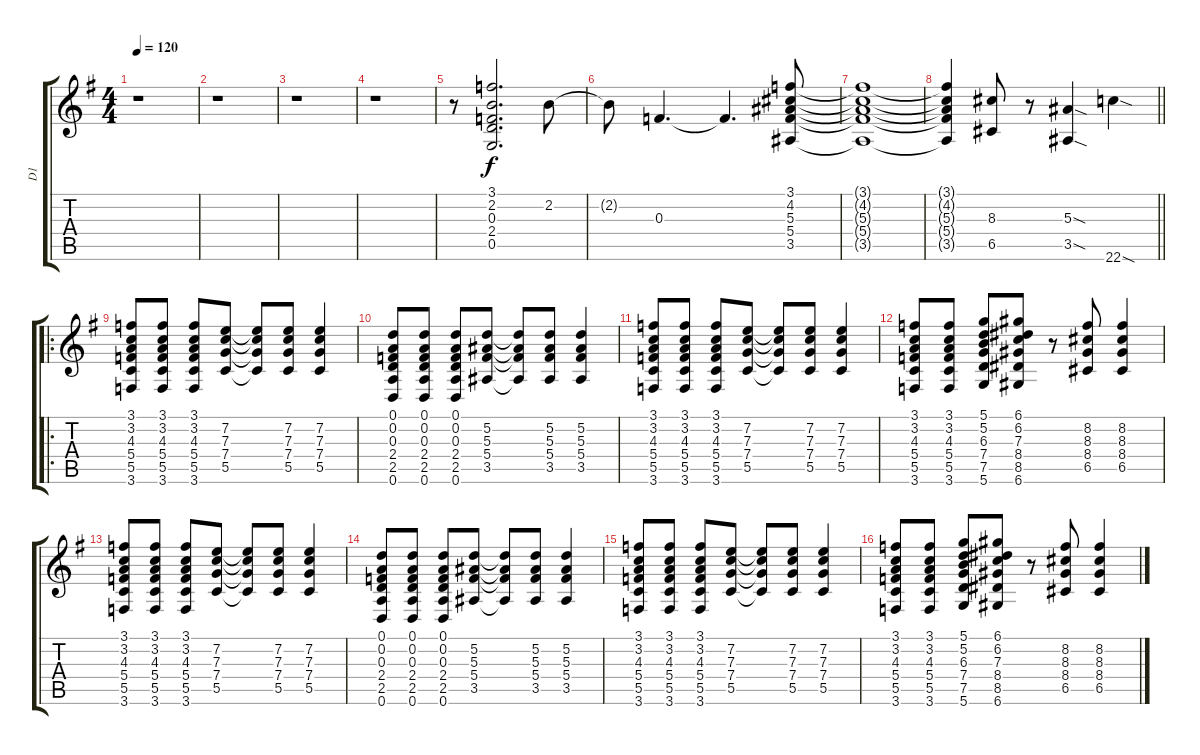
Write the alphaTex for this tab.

\track ("D1" "D1") {instrument distortionguitar}
\staff {score tabs}
\tuning (D4 A3 F3 C3 G2 D2) {hide}
\ts (4 4)
\tempo 120
\clef g2
\ks g
r.1{dy f} |
r.1 |
r.1 |
r.1 |
r.8 (3.1 2.2 0.3 2.4 0.5).2{d} 2.2.8 |
2.2{t}.8 0.3.4{d} 0.3{t}.4{d} (3.1 4.2 5.3 5.4 3.5).8 |
(3.1{t} 4.2{t} 5.3{t} 5.4{t} 3.5{t}).1 |
\barLineRight lightlight
(3.1{t} 4.2{t} 5.3{t} 5.4{t} 3.5{t}).4 (8.3 6.5).8 r.8 (5.3{sod} 3.5{sod}).4 22.6{sod}.4 |
\ro
\section ("" " ")
(3.1 3.2 4.3 5.4 5.5 3.6).8 (3.1 3.2 4.3 5.4 5.5 3.6).8 (3.1 3.2 4.3 5.4 5.5 3.6).8 (7.2 7.3 7.4 5.5).8 (7.2{t} 7.3{t} 7.4{t} 5.5{t}).8 (7.2 7.3 7.4 5.5).8 (7.2 7.3 7.4 5.5).4 |
(0.1 0.2 0.3 2.4 2.5 0.6).8 (0.1 0.2 0.3 2.4 2.5 0.6).8 (0.1 0.2 0.3 2.4 2.5 0.6).8 (5.2 5.3 5.4 3.5).8 (5.2{t} 5.3{t} 5.4{t} 3.5{t}).8 (5.2 5.3 5.4 3.5).8 (5.2 5.3 5.4 3.5).4 |
(3.1 3.2 4.3 5.4 5.5 3.6).8 (3.1 3.2 4.3 5.4 5.5 3.6).8 (3.1 3.2 4.3 5.4 5.5 3.6).8 (7.2 7.3 7.4 5.5).8 (7.2{t} 7.3{t} 7.4{t} 5.5{t}).8 (7.2 7.3 7.4 5.5).8 (7.2 7.3 7.4 5.5).4 |
(3.1 3.2 4.3 5.4 5.5 3.6).8 (3.1 3.2 4.3 5.4 5.5 3.6).8 (5.1 5.2 6.3 7.4 7.5 5.6).8 (6.1 6.2 7.3 8.4 8.5 6.6).8 r.8 (8.2 8.3 8.4 6.5).8 (8.2 8.3 8.4 6.5).4 |
(3.1 3.2 4.3 5.4 5.5 3.6).8 (3.1 3.2 4.3 5.4 5.5 3.6).8 (3.1 3.2 4.3 5.4 5.5 3.6).8 (7.2 7.3 7.4 5.5).8 (7.2{t} 7.3{t} 7.4{t} 5.5{t}).8 (7.2 7.3 7.4 5.5).8 (7.2 7.3 7.4 5.5).4 |
(0.1 0.2 0.3 2.4 2.5 0.6).8 (0.1 0.2 0.3 2.4 2.5 0.6).8 (0.1 0.2 0.3 2.4 2.5 0.6).8 (5.2 5.3 5.4 3.5).8 (5.2{t} 5.3{t} 5.4{t} 3.5{t}).8 (5.2 5.3 5.4 3.5).8 (5.2 5.3 5.4 3.5).4 |
(3.1 3.2 4.3 5.4 5.5 3.6).8 (3.1 3.2 4.3 5.4 5.5 3.6).8 (3.1 3.2 4.3 5.4 5.5 3.6).8 (7.2 7.3 7.4 5.5).8 (7.2{t} 7.3{t} 7.4{t} 5.5{t}).8 (7.2 7.3 7.4 5.5).8 (7.2 7.3 7.4 5.5).4 |
(3.1 3.2 4.3 5.4 5.5 3.6).8 (3.1 3.2 4.3 5.4 5.5 3.6).8 (5.1 5.2 6.3 7.4 7.5 5.6).8 (6.1 6.2 7.3 8.4 8.5 6.6).8 r.8 (8.2 8.3 8.4 6.5).8 (8.2 8.3 8.4 6.5).4
